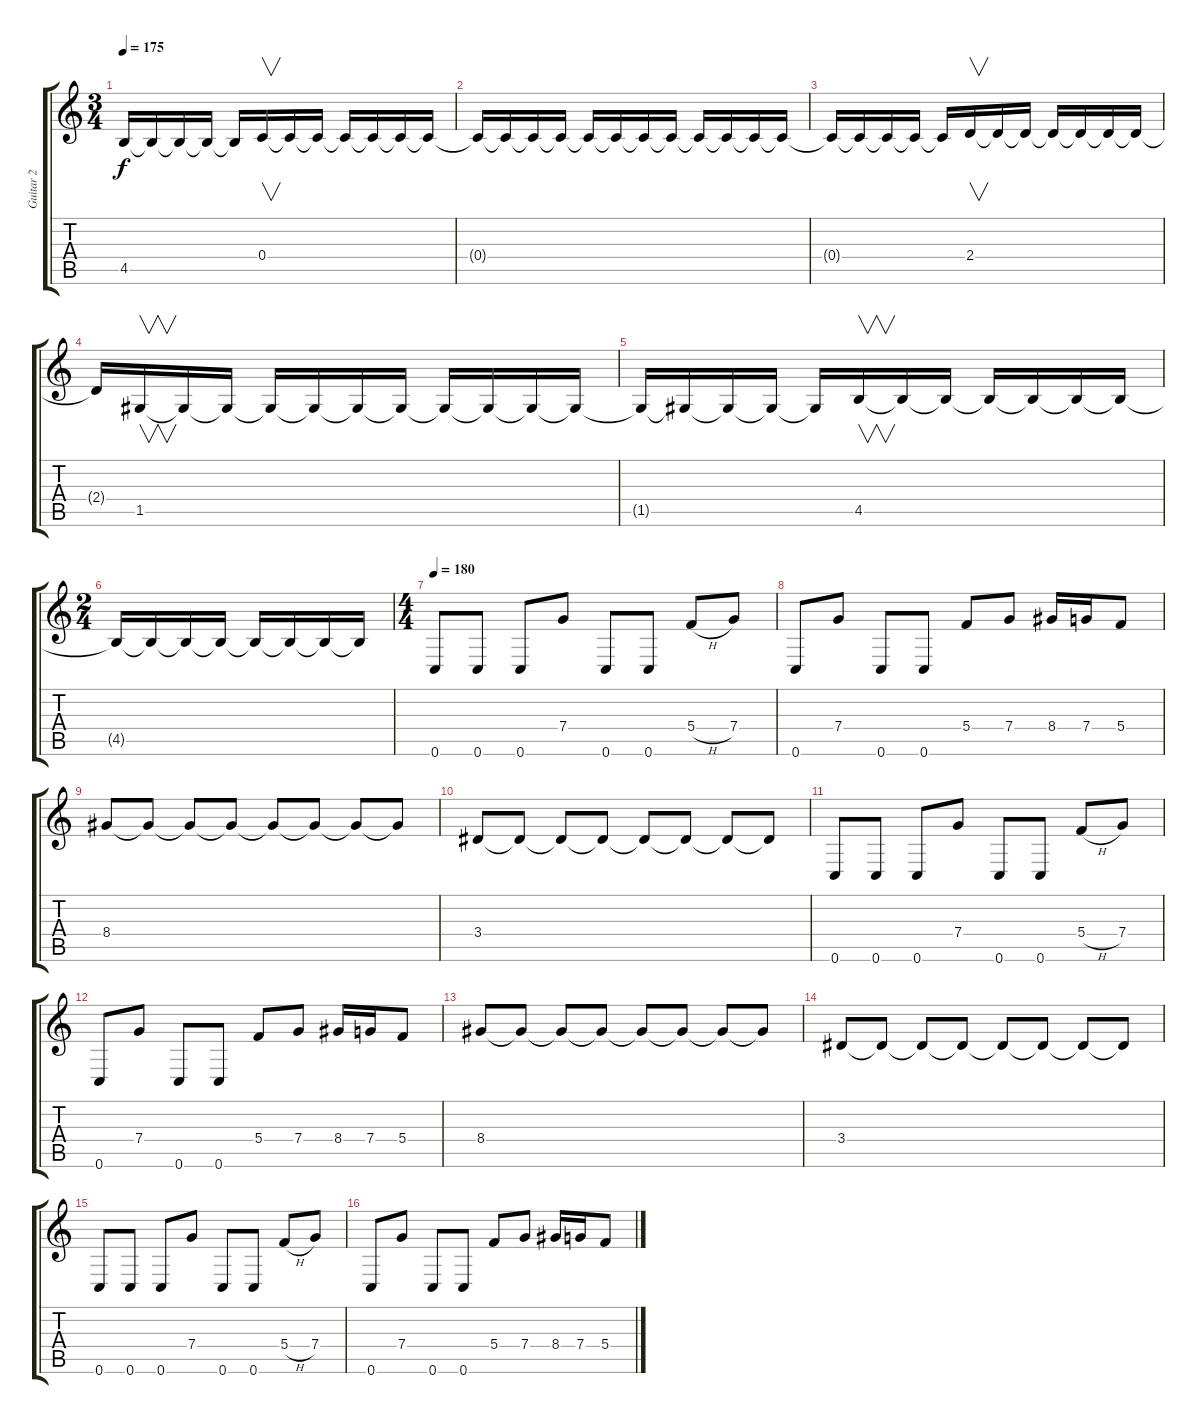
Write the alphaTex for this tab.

\track ("Guitar 2" "Guitar 2") {instrument overdrivenguitar}
\staff {score tabs}
\tuning (D4 A3 F3 C3 G2 C2) {hide}
\ts (3 4)
\tempo 175
\clef g2
\ks c
4.5{t}.16{dy f} 4.5{t}.16 4.5{t}.16 4.5{t}.16 4.5{t}.16 0.4.16{v} 0.4{t}.16 0.4{t}.16 0.4{t}.16 0.4{t}.16 0.4{t}.16 0.4{t}.16 |
0.4{t}.16 0.4{t}.16 0.4{t}.16 0.4{t}.16 0.4{t}.16 0.4{t}.16 0.4{t}.16 0.4{t}.16 0.4{t}.16 0.4{t}.16 0.4{t}.16 0.4{t}.16 |
0.4{t}.16 0.4{t}.16 0.4{t}.16 0.4{t}.16 0.4{t}.16 2.4.16{v} 2.4{t}.16 2.4{t}.16 2.4{t}.16 2.4{t}.16 2.4{t}.16 2.4{t}.16 |
2.4{t}.16 1.5.16{v} 1.5{t}.16 1.5{t}.16 1.5{t}.16 1.5{t}.16 1.5{t}.16 1.5{t}.16 1.5{t}.16 1.5{t}.16 1.5{t}.16 1.5{t}.16 |
1.5{t}.16 1.5{t}.16 1.5{t}.16 1.5{t}.16 1.5{t}.16 4.5.16{v} 4.5{t}.16 4.5{t}.16 4.5{t}.16 4.5{t}.16 4.5{t}.16 4.5{t}.16 |
\ts (2 4)
4.5{t}.16 4.5{t}.16 4.5{t}.16 4.5{t}.16 4.5{t}.16 4.5{t}.16 4.5{t}.16 4.5{t}.16 |
\ts (4 4)
\tempo 180
0.6.8 0.6.8 0.6.8 7.4.8 0.6.8 0.6.8 5.4{h}.8 7.4.8 |
0.6.8 7.4.8 0.6.8 0.6.8 5.4.8 7.4.8 8.4.16 7.4.16 5.4.8 |
8.4.8 8.4{t}.8 8.4{t}.8 8.4{t}.8 8.4{t}.8 8.4{t}.8 8.4{t}.8 8.4{t}.8 |
3.4.8 3.4{t}.8 3.4{t}.8 3.4{t}.8 3.4{t}.8 3.4{t}.8 3.4{t}.8 3.4{t}.8 |
0.6.8 0.6.8 0.6.8 7.4.8 0.6.8 0.6.8 5.4{h}.8 7.4.8 |
0.6.8 7.4.8 0.6.8 0.6.8 5.4.8 7.4.8 8.4.16 7.4.16 5.4.8 |
8.4.8 8.4{t}.8 8.4{t}.8 8.4{t}.8 8.4{t}.8 8.4{t}.8 8.4{t}.8 8.4{t}.8 |
3.4.8 3.4{t}.8 3.4{t}.8 3.4{t}.8 3.4{t}.8 3.4{t}.8 3.4{t}.8 3.4{t}.8 |
0.6.8 0.6.8 0.6.8 7.4.8 0.6.8 0.6.8 5.4{h}.8 7.4.8 |
0.6.8 7.4.8 0.6.8 0.6.8 5.4.8 7.4.8 8.4.16 7.4.16 5.4.8
